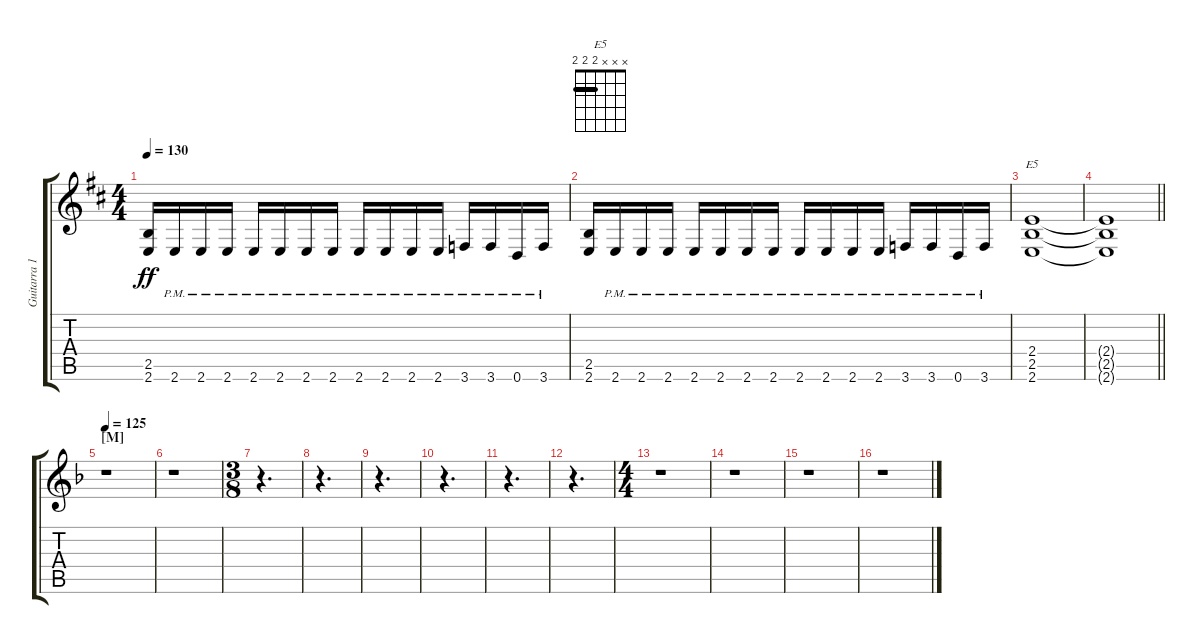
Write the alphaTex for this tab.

\track ("Guitarra 1" "Guitarra 1") {instrument distortionguitar}
\staff {score tabs}
\tuning (E4 B3 G3 D3 A2 D2) {hide}
\chord ("E5" x x x 2 2 2) {barre 2}
\ts (4 4)
\tempo 130
\clef g2
\ks d
(2.5 2.6).16{dy ff} 2.6{pm}.16 2.6{pm}.16 2.6{pm}.16 2.6{pm}.16 2.6{pm}.16 2.6{pm}.16 2.6{pm}.16 2.6{pm}.16 2.6{pm}.16 2.6{pm}.16 2.6{pm}.16 3.6{pm}.16 3.6{pm}.16 0.6{pm}.16 3.6{pm}.16 |
(2.5 2.6).16 2.6{pm}.16 2.6{pm}.16 2.6{pm}.16 2.6{pm}.16 2.6{pm}.16 2.6{pm}.16 2.6{pm}.16 2.6{pm}.16 2.6{pm}.16 2.6{pm}.16 2.6{pm}.16 3.6{pm}.16 3.6{pm}.16 0.6{pm}.16 3.6{pm}.16 |
(2.4 2.5 2.6).1{ch "E5"} |
\barLineRight lightlight
(2.4{t} 2.5{t} 2.6{t}).1 |
\section ("" "[M]")
\tempo 125
\ks f
r.1 |
r.1 |
\ts (3 8)
r.4{d} |
r.4{d} |
r.4{d} |
r.4{d} |
r.4{d} |
r.4{d} |
\ts (4 4)
r.1 |
r.1 |
r.1 |
r.1
